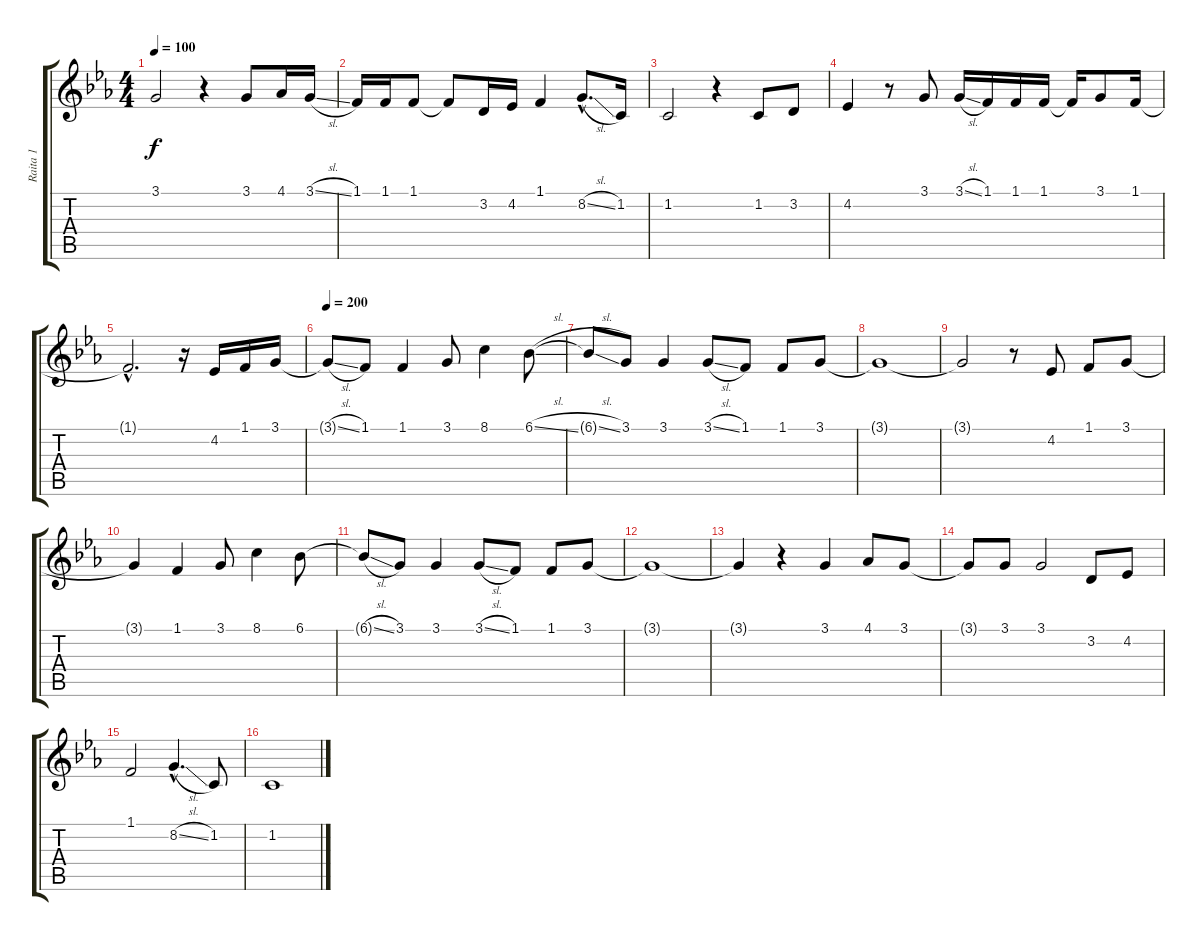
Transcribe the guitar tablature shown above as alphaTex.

\track ("Raita 1" "Raita 1") {instrument oboe}
\staff {score tabs}
\tuning (E4 B3 G3 D3 A2 E2) {hide}
\ts (4 4)
\tempo 100
\clef g2
\ks eb
3.1{t}.2{dy f} r.4 3.1.8 4.1.16 3.1{sl}.16 |
1.1.16 1.1.16 1.1.8 1.1{t}.8 3.2.16 4.2.16 1.1.4 8.2{sl hac}.8{d} 1.2.16 |
1.2.2 r.4 1.2.8 3.2.8 |
4.2.4 r.8 3.1.8 3.1{sl}.16 1.1.16 1.1.16 1.1.16 1.1{t}.16 3.1.8 1.1.16 |
1.1{hac t}.2{d} r.16 4.2.16 1.1.16 3.1.16 |
\tempo 200
3.1{sl t}.8 1.1.8 1.1.4 3.1.8 8.1.4 6.1{sl}.8 |
6.1{sl t}.8 3.1.8 3.1.4 3.1{sl}.8 1.1.8 1.1.8 3.1.8 |
3.1{t}.1 |
3.1{t}.2 r.8 4.2.8 1.1.8 3.1.8 |
3.1{t}.4 1.1.4 3.1.8 8.1.4 6.1.8 |
6.1{sl t}.8 3.1.8 3.1.4 3.1{sl}.8 1.1.8 1.1.8 3.1.8 |
3.1{t}.1 |
3.1{t}.4 r.4 3.1.4 4.1.8 3.1.8 |
3.1{t}.8 3.1.8 3.1.2 3.2.8 4.2.8 |
1.1.2 8.2{sl hac}.4{d} 1.2.8 |
1.2.1
